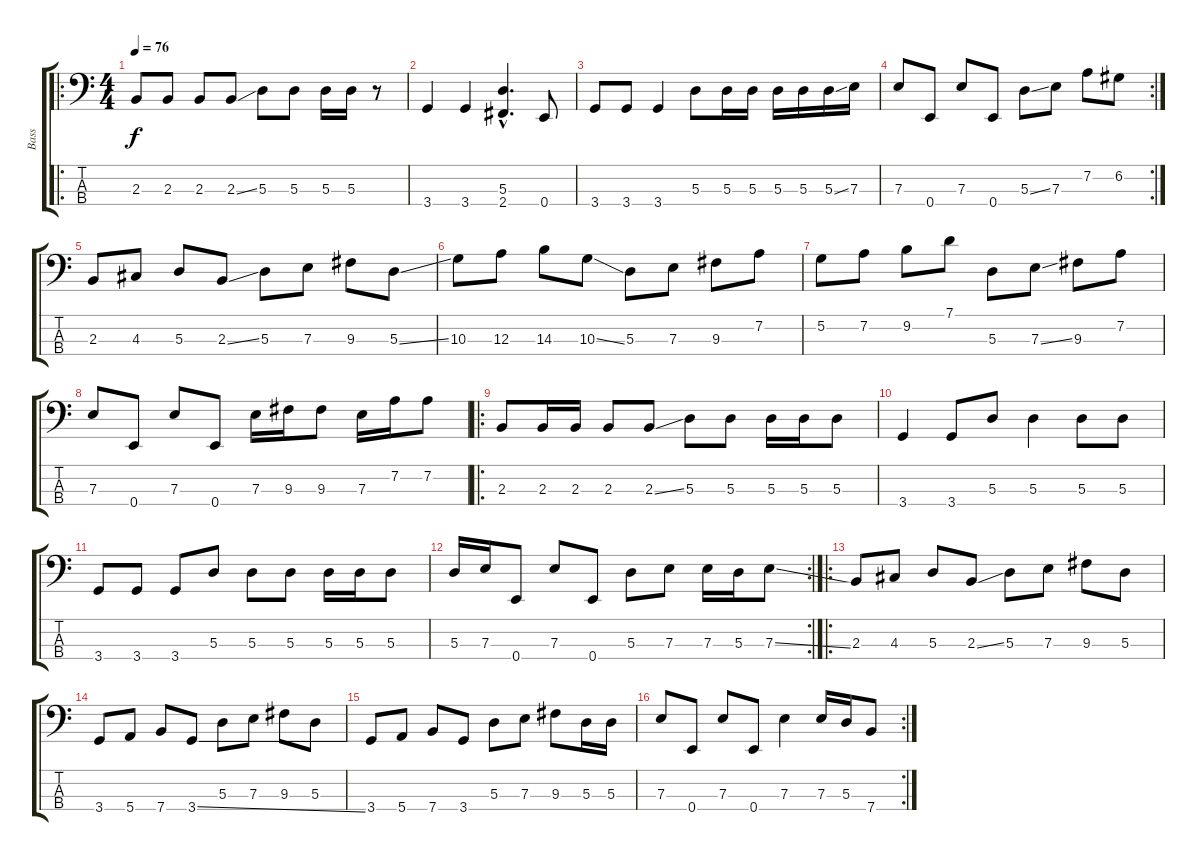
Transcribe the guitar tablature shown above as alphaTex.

\track ("Bass" "Bass") {instrument electricbassfinger}
\staff {score tabs}
\tuning (G2 D2 A1 E1) {hide}
\ro
\ts (4 4)
\tempo 76
\clef f4
\ks c
2.3.8{dy f} 2.3.8 2.3.8 2.3{ss}.8 5.3.8 5.3.8 5.3.16 5.3.16 r.8 |
3.4.4 3.4.4 (5.3{hac} 2.4{hac}).4{d} 0.4.8 |
3.4.8 3.4.8 3.4.4 5.3.8 5.3.16 5.3.16 5.3.16 5.3.16 5.3{ss}.16 7.3.16 |
\rc 2
7.3.8 0.4.8 7.3.8 0.4.8 5.3{ss}.8 7.3.8 7.2.8 6.2.8 |
2.3.8 4.3.8 5.3.8 2.3{ss}.8 5.3.8 7.3.8 9.3.8 5.3{ss}.8 |
10.3.8 12.3.8 14.3.8 10.3{ss}.8 5.3.8 7.3.8 9.3.8 7.2.8 |
5.2.8 7.2.8 9.2.8 7.1.8 5.3.8 7.3{ss}.8 9.3.8 7.2.8 |
7.3.8 0.4.8 7.3.8 0.4.8 7.3.16 9.3.16 9.3.8 7.3.16 7.2.16 7.2.8 |
\ro
2.3.8 2.3.16 2.3.16 2.3.8 2.3{ss}.8 5.3.8 5.3.8 5.3.16 5.3.16 5.3.8 |
3.4.4 3.4.8 5.3.8 5.3.4 5.3.8 5.3.8 |
3.4.8 3.4.8 3.4.8 5.3.8 5.3.8 5.3.8 5.3.16 5.3.16 5.3.8 |
\rc 2
5.3.16 7.3.16 0.4.8 7.3.8 0.4.8 5.3.8 7.3.8 7.3.16 5.3.16 7.3{ss}.8 |
\ro
2.3.8 4.3.8 5.3.8 2.3{ss}.8 5.3.8 7.3.8 9.3.8 5.3.8 |
3.4.8 5.4.8 7.4.8 3.4{ss}.8 5.3.8 7.3.8 9.3.8 5.3.8 |
3.4.8 5.4.8 7.4.8 3.4.8 5.3.8 7.3.8 9.3.8 5.3.16 5.3.16 |
\rc 2
7.3.8 0.4.8 7.3.8 0.4.8 7.3.4 7.3.16 5.3.16 7.4.8
